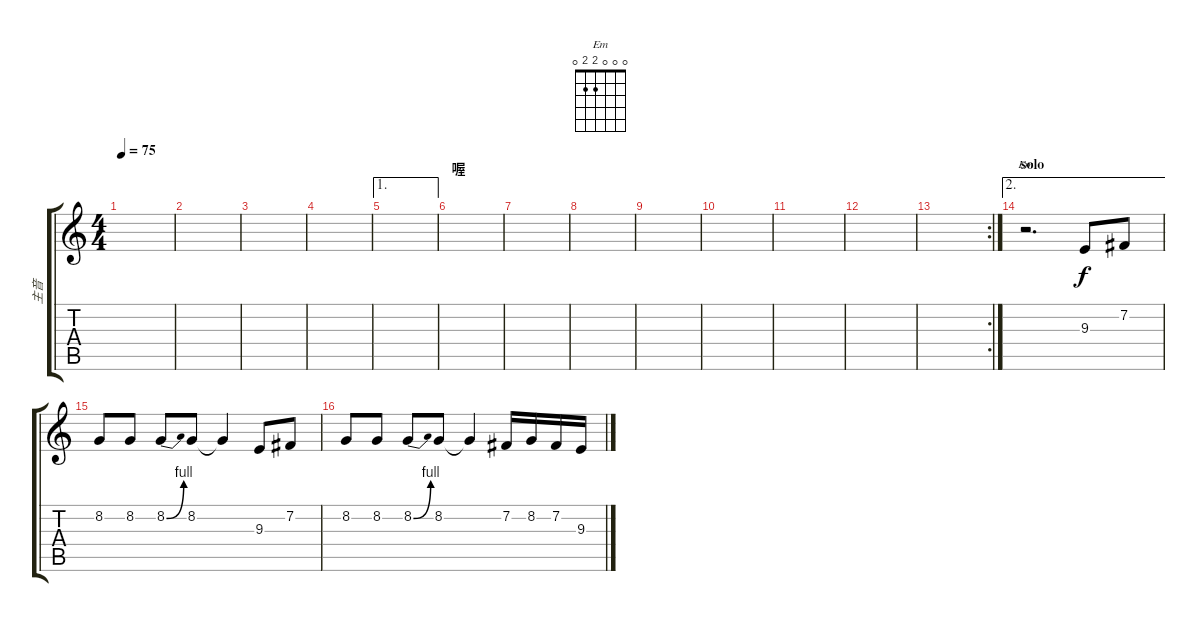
\track ("主音" "主音") {instrument tremolostrings}
\staff {score tabs}
\tuning (E4 B3 G3 D3 A2 E2) {hide}
\chord ("Em" 0 0 0 2 2 0)
\ts (4 4)
\tempo 75
\clef g2
\ks c
|
|
|
|
\ae 1
|
\section ("" "喔")
|
|
|
|
|
|
|
\rc 2
|
\ae 2
\section ("" "solo")
r.2{d ch "Em"} 9.3.8 7.2.8 |
8.2.8 8.2.8 8.2{be (bend 0 0 60 4)}.8 8.2.8 8.2{t}.4 9.3.8 7.2.8 |
8.2.8 8.2.8 8.2{be (bend 0 0 60 4)}.8 8.2.8 8.2{t}.4 7.2.16 8.2.16 7.2.16 9.3.16
